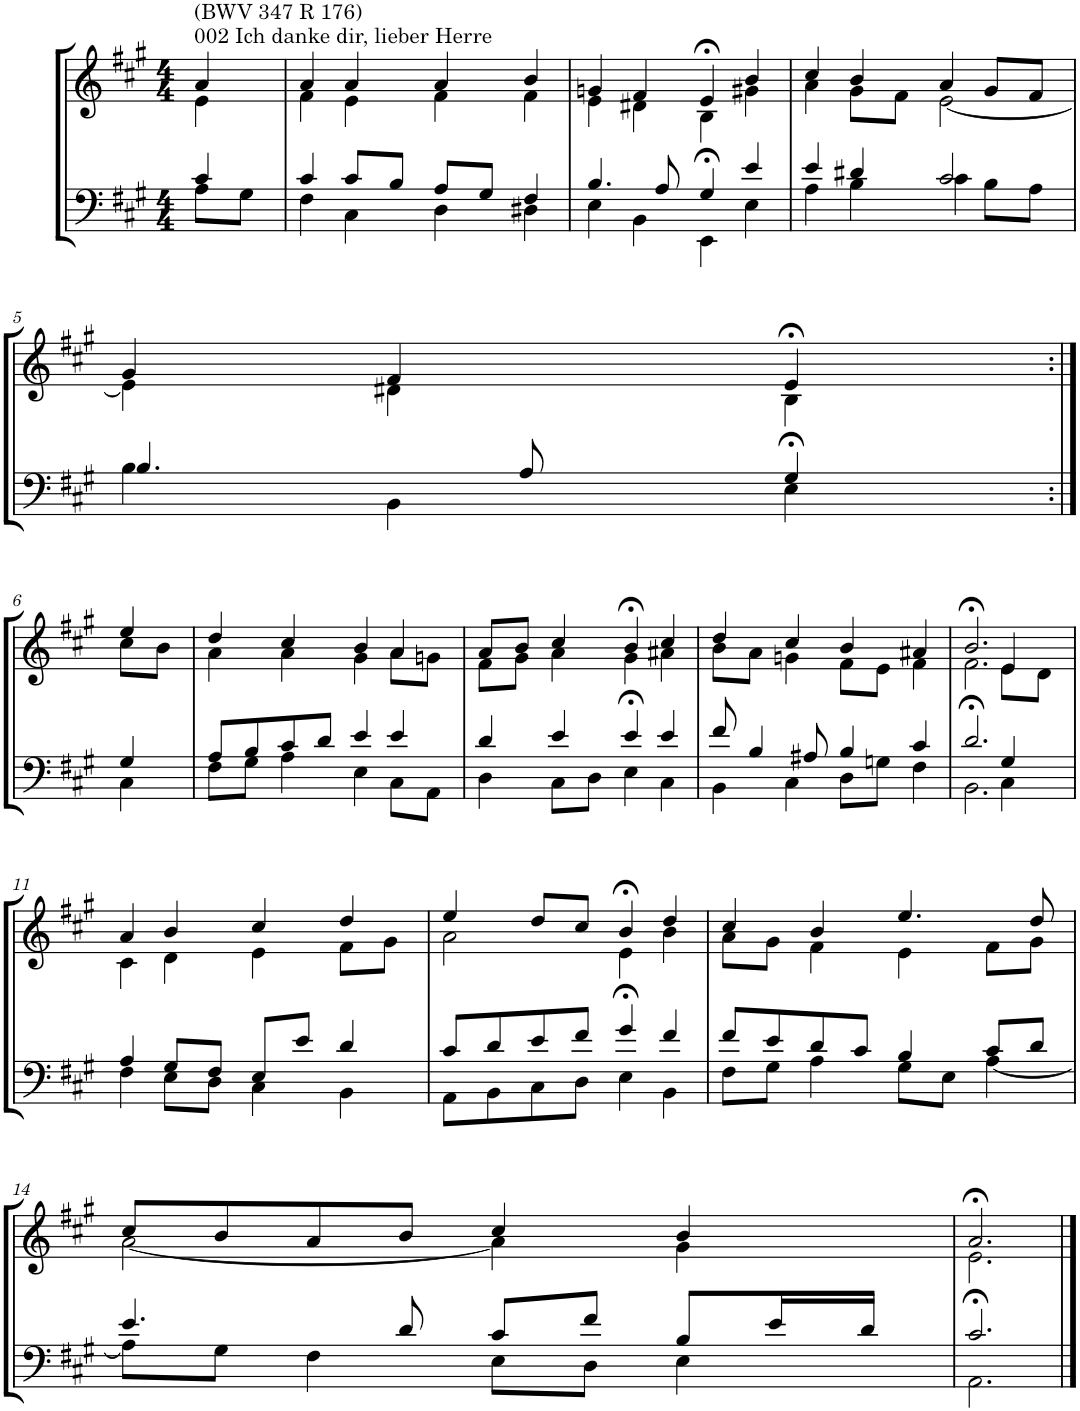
**kern	**kern
*part2	*part1
*staff2	*staff1
*I"Tenor/Baß	*I"Sopran/Alt
*clefF4	*clefG2
*k[f#c#g#]	*k[f#c#g#]
*M4/4	*M4/4
=1	=1
*^	*^
!	!	!LO:TX:a:t=002 Ich danke dir, lieber Herre	!
!	!	!LO:TX:a:t=(BWV 347 R 176)	!
4c#/	8A\L	4a/	4e\
.	8G#\J	.	.
=2	=2	=2	=2
4c#/	4F#\	4a/	4f#\
8c#/L	4C#\	4a/	4e\
8B/J	.	.	.
8A/L	4D\	4a/	4f#\
8G#/J	.	.	.
4F#/	4D#X\	4b/	4f#\
=3	=3	=3	=3
4.B/	4E\	4gn/	4e\
.	4BB\	4f#/	4d#X\
8A/	.	.	.
4G#/	4EE>\	4e>/	4B\
4e/	4E\	4b/	4g#X\
=4	=4	=4	=4
4e/	4A\	4cc#/	4a\
4d#X/	4B\	4b/	8g#\L
.	.	.	8f#\J
2c#/	4c#\	4a/	[2e\
.	8B\L	8g#/L	.
.	8A\J	8f#/J	.
!!LO:LB:g=z	!!
=5	=5	=5	=5
4.B/	4B\	4g#/	4e\]
.	4BB\	4f#/	4d#X\
8A/	.	.	.
4G#/	4E>\	4e>/	4B\
!!LO:LB:g=z	!!
=6:|!	=6:|!	=6:|!	=6:|!
4G#/	4C#\	4ee/	8cc#\L
.	.	.	8b\J
=7	=7	=7	=7
8A/L	8F#\L	4dd/	4a\
8B/	8G#\J	.	.
8c#/	4A\	4cc#/	4a\
8d/J	.	.	.
4e/	4E\	4b/	4g#\
4e/	8C#\L	4a/	8a\L
.	8AA\J	.	8gn\J
=8	=8	=8	=8
4d/	4D\	8a/L	8f#\L
.	.	8b/J	8g#\J
4e/	8C#\L	4cc#/	4a\
.	8D\J	.	.
4e/	4E>\	4b>/	4g#\
4e/	4C#\	4cc#/	4a#X\
=9	=9	=9	=9
8f#/	4BB\	4dd/	8b\L
4B/	.	.	8a\J
.	4C#\	4cc#/	4gn\
8A#X/	.	.	.
4B/	8D\L	4b/	8f#\L
.	8Gn\J	.	8e\J
4c#/	4F#\	4a#X/	4f#\
=10	=10	=10	=10
2.d/	2.BB>\	2.b>/	2.f#\
4G#/	4C#\	4e/	8e\L
.	.	.	8d\J
!!LO:LB:g=z	!!
=11	=11	=11	=11
4A/	4F#\	4a/	4c#\
8G#/L	8E\L	4b/	4d\
8F#/J	8D\J	.	.
8E/L	4C#\	4cc#/	4e\
8e/J	.	.	.
4d/	4BB\	4dd/	8f#\L
.	.	.	8g#\J
=12	=12	=12	=12
8c#/L	8AA\L	4ee/	2a\
8d/	8BB\	.	.
8e/	8C#\	8dd/L	.
8f#/J	8D\J	8cc#/J	.
4g#/	4E>\	4b>/	4e\
4f#/	4BB\	4dd/	4b\
=13	=13	=13	=13
8f#/L	8F#\L	4cc#/	8a\L
8e/	8G#\J	.	8g#\J
8d/	4A\	4b/	4f#\
8c#/J	.	.	.
4B/	8G#\L	4.ee/	4e\
.	8E\J	.	.
8c#/L	[4A\	.	8f#\L
8d/J	.	8dd/	8g#\J
!!LO:LB:g=z	!!
=14	=14	=14	=14
4.e/	8A\L]	8cc#/L	[2a\
.	8G#\J	8b/	.
.	4F#\	8a/	.
8d/	.	8b/J	.
8c#/L	8E\L	4cc#/	4a\]
8f#/J	8D\J	.	.
8B/L	4E\	4b/	4g#\
16e/L	.	.	.
16d/JJ	.	.	.
=15	=15	=15	=15
2.c#/	2.AA>\	2.a>/	2.e\
*v	*v	*	*
*	*v	*v
==	==
*-	*-
